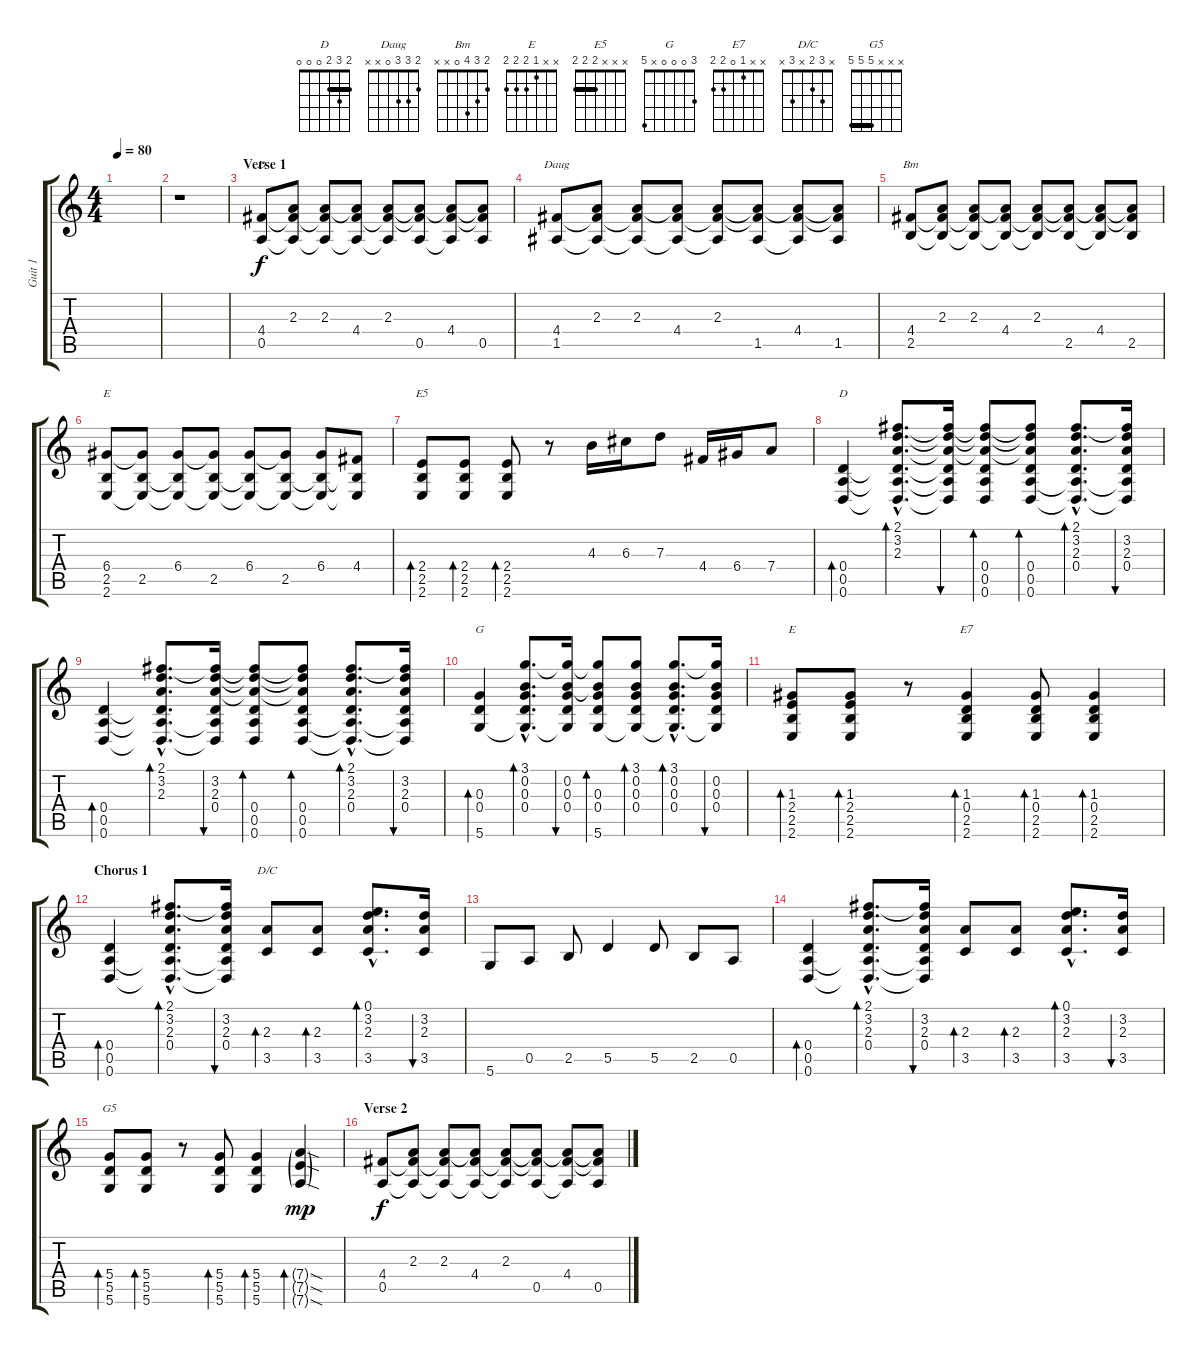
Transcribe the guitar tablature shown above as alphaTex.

\track ("Guit 1" "Guit 1") {instrument electricguitarjazz}
\staff {score tabs}
\tuning (E4 B3 G3 D3 A2 D2) {hide}
\chord ("D" 2 3 2 0 x x) {barre 2}
\chord ("Daug" 2 3 3 0 x x)
\chord ("Bm" 2 3 4 0 x x)
\chord ("E" x x x 6 2 2) {firstfret 2 barre 2}
\chord ("E5" x x x 2 2 2) {barre 2}
\chord ("D" 2 3 2 0 0 0) {barre 2}
\chord ("G" 3 0 0 0 x 5)
\chord ("E" x x 1 2 2 2)
\chord ("E7" x x 1 0 2 2)
\chord ("D/C" x 3 2 x 3 x)
\chord ("G5" x x x 5 5 5) {barre 5}
\ts (4 4)
\tempo 80
\clef g2
\ks c
|
r.1 |
\section ("" "Verse 1")
(4.4 0.5).8{ch "D"} (2.3 4.4{t} 0.5{t}).8 (2.3 4.4{t} 0.5{t}).8 (2.3{t} 4.4 0.5{t}).8 (2.3 4.4{t} 0.5{t}).8 (2.3{t} 4.4{t} 0.5).8 (2.3{t} 4.4 0.5{t}).8 (2.3{t} 4.4{t} 0.5).8 |
(4.4 1.5).8{ch "Daug"} (2.3 4.4{t} 1.5{t}).8 (2.3 4.4{t} 1.5{t}).8 (2.3{t} 4.4 1.5{t}).8 (2.3 4.4{t} 1.5{t}).8 (2.3{t} 4.4{t} 1.5).8 (2.3{t} 4.4 1.5{t}).8 (2.3{t} 4.4{t} 1.5).8 |
(4.4 2.5).8{ch "Bm"} (2.3 4.4{t} 2.5{t}).8 (2.3 4.4{t} 2.5{t}).8 (2.3{t} 4.4 2.5{t}).8 (2.3 4.4{t} 2.5{t}).8 (2.3{t} 4.4{t} 2.5).8 (2.3{t} 4.4 2.5{t}).8 (2.3{t} 4.4{t} 2.5).8 |
(6.4 2.5 2.6).8{ch "E"} (6.4{t} 2.5 2.6{t}).8 (6.4 2.5{t} 2.6{t}).8 (6.4{t} 2.5 2.6{t}).8 (6.4 2.5{t} 2.6{t}).8 (6.4{t} 2.5 2.6{t}).8 (6.4 2.5{t} 2.6{t}).8 (4.4 2.5{t} 2.6{t}).8 |
(2.4 2.5 2.6).8{bd 30 ch "E5"} (2.4 2.5 2.6).8{bd 30} (2.4 2.5 2.6).8{bd 30} r.8 4.3.16 6.3.16 7.3.8 4.4.16 6.4.16 7.4.8 |
(0.4 0.5 0.6).4{bd 30 ch "D"} (2.1{hac} 3.2{hac} 2.3{hac} 0.4{hac t} 0.5{hac t} 0.6{hac t}).8{d bd 30} (2.1{t} 3.2{t} 2.3{t} 0.4{t} 0.5{t} 0.6{t}).16{bu 30} (2.1{t} 3.2{t} 2.3{t} 0.4 0.5 0.6).8{bd 30} (2.1{t} 3.2{t} 2.3{t} 0.4 0.5 0.6).8{bd 30} (2.1{hac} 3.2{hac} 2.3{hac} 0.4{hac} 0.5{hac t} 0.6{hac t}).8{d bd 30} (2.1{t} 3.2 2.3 0.4 0.5{t} 0.6{t}).16{bu 30} |
(0.4 0.5 0.6).4{bd 30} (2.1{hac} 3.2{hac} 2.3{hac} 0.4{hac t} 0.5{hac t} 0.6{hac t}).8{d bd 30} (2.1{t} 3.2 2.3 0.4 0.5{t} 0.6{t}).16{bu 30} (2.1{t} 3.2{t} 2.3{t} 0.4 0.5 0.6).8{bd 30} (2.1{t} 3.2{t} 2.3{t} 0.4 0.5 0.6).8{bd 30} (2.1{hac} 3.2{hac} 2.3{hac} 0.4{hac} 0.5{hac t} 0.6{hac t}).8{d bd 30} (2.1{t} 3.2 2.3 0.4 0.5{t} 0.6{t}).16{bu 30} |
(0.3 0.4 5.6).4{bd 30 ch "G"} (3.1{hac} 0.2{hac} 0.3{hac} 0.4{hac} 5.6{hac t}).8{d bd 30} (3.1{t} 0.2 0.3 0.4 5.6{t}).16{bu 30} (3.1{t} 0.2{t} 0.3 0.4 5.6).8{bd 30} (3.1 0.2 0.3 0.4 5.6{t}).8{bd 30} (3.1{hac} 0.2{hac} 0.3{hac} 0.4{hac} 5.6{hac t}).8{d bd 30} (3.1{t} 0.2 0.3 0.4 5.6{t}).16{bu 30} |
(1.3 2.4 2.5 2.6).8{bd 30 ch "E"} (1.3 2.4 2.5 2.6).8{bd 30} r.8 (1.3 0.4 2.5 2.6).4{bd 30 ch "E7"} (1.3 0.4 2.5 2.6).8{bd 30} (1.3 0.4 2.5 2.6).4{bd 30} |
\section ("" "Chorus 1")
(0.4 0.5 0.6).4{bd 30} (2.1{hac} 3.2{hac} 2.3{hac} 0.4{hac} 0.5{hac t} 0.6{hac t}).8{d bd 30} (2.1{t} 3.2 2.3 0.4 0.5{t} 0.6{t}).16{bu 30} (2.3 3.5).8{bd 30 ch "D/C"} (2.3 3.5).8{bd 30} (0.1{hac} 3.2{hac} 2.3{hac} 3.5{hac}).8{d bd 30} (3.2 2.3 3.5).16{bu 30} |
5.6.8 0.5.8 2.5.8 5.5.4 5.5.8 2.5.8 0.5.8 |
(0.4 0.5 0.6).4{bd 30} (2.1{hac} 3.2{hac} 2.3{hac} 0.4{hac} 0.5{hac t} 0.6{hac t}).8{d bd 30} (2.1{t} 3.2 2.3 0.4 0.5{t} 0.6{t}).16{bu 30} (2.3 3.5).8{bd 30} (2.3 3.5).8{bd 30} (0.1{hac} 3.2{hac} 2.3{hac} 3.5{hac}).8{d bd 30} (3.2 2.3 3.5).16{bu 30} |
(5.4 5.5 5.6).8{bd 30 ch "G5"} (5.4 5.5 5.6).8{bd 30} r.8 (5.4 5.5 5.6).8{bd 30} (5.4 5.5 5.6).4{bd 30} (7.4{sod g} 7.5{sod g} 7.6{sod g}).4{bd 30 dy mp} |
\section ("" "Verse 2")
(4.4 0.5).8{dy f} (2.3 4.4{t} 0.5{t}).8 (2.3 4.4{t} 0.5{t}).8 (2.3{t} 4.4 0.5{t}).8 (2.3 4.4{t} 0.5{t}).8 (2.3{t} 4.4{t} 0.5).8 (2.3{t} 4.4 0.5{t}).8 (2.3{t} 4.4{t} 0.5).8
